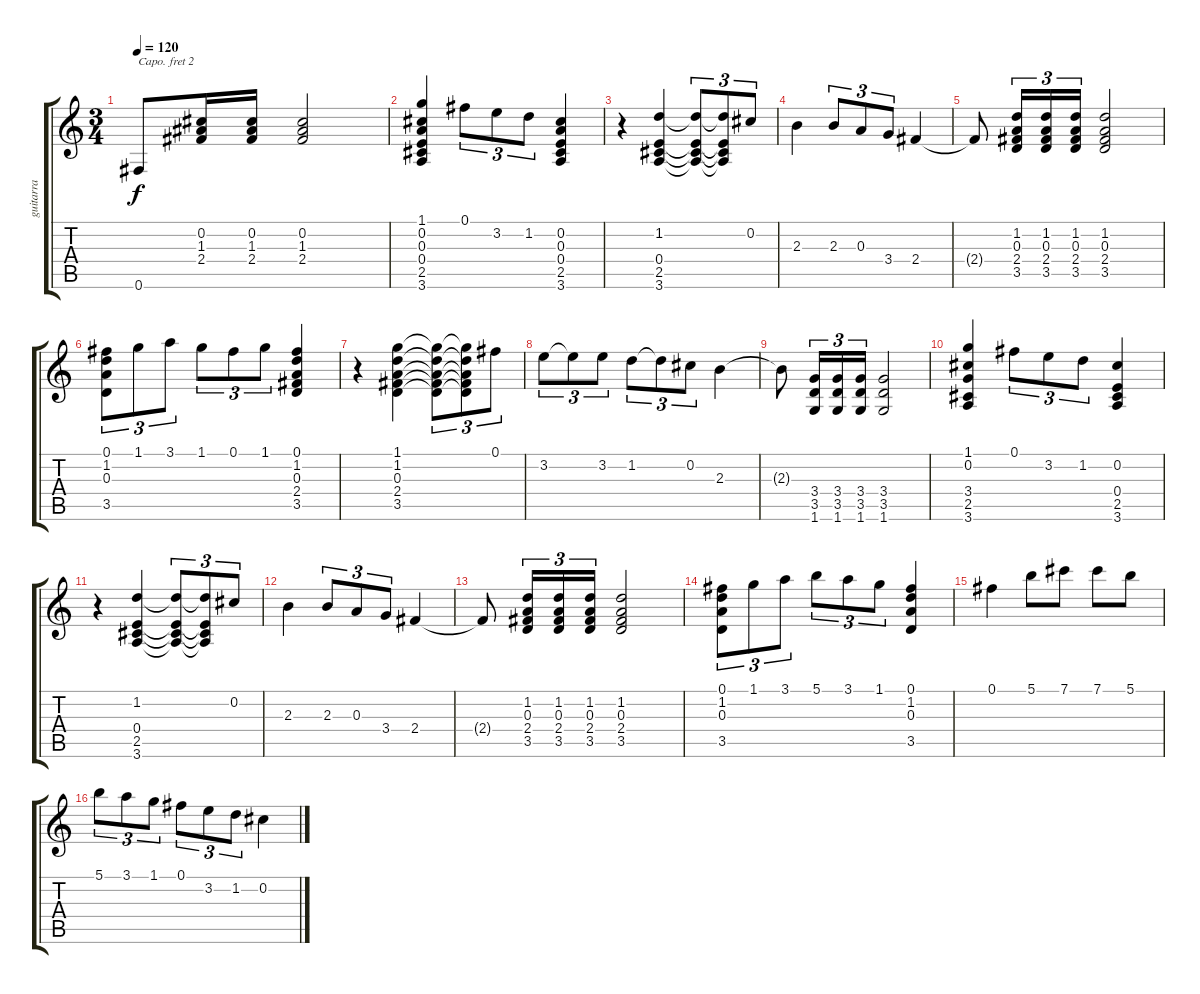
\track ("guitarra" "guitarra") {instrument acousticguitarnylon}
\staff {score tabs}
\capo 2
\tuning (E4 B3 G3 D3 A2 E2) {hide}
\ts (3 4)
\tempo 120
\clef g2
\ks c
0.6.8{dy f} (0.2 1.3 2.4).16 (0.2 1.3 2.4).16 (0.2 1.3 2.4).2 |
(1.1 0.2 0.3 0.4 2.5 3.6).4 0.1.8{tu (3 2)} 3.2.8{tu (3 2)} 1.2.8{tu (3 2)} (0.2 0.3 0.4 2.5 3.6).4 |
r.4 (1.2 0.4 2.5 3.6).4 (1.2{t} 0.4{t} 2.5{t} 3.6{t}).8{tu (3 2)} (1.2{t} 0.4{t} 2.5{t} 3.6{t}).8{tu (3 2)} 0.2.8{tu (3 2)} |
2.3.4 2.3.8{tu (3 2)} 0.3.8{tu (3 2)} 3.4.8{tu (3 2)} 2.4.4 |
2.4{t}.8 (1.2 0.3 2.4 3.5).16{tu (3 2)} (1.2 0.3 2.4 3.5).16{tu (3 2)} (1.2 0.3 2.4 3.5).16{tu (3 2)} (1.2 0.3 2.4 3.5).2 |
(0.1 1.2 0.3 3.5).8{tu (3 2)} 1.1.8{tu (3 2)} 3.1.8{tu (3 2)} 1.1.8{tu (3 2)} 0.1.8{tu (3 2)} 1.1.8{tu (3 2)} (0.1 1.2 0.3 2.4 3.5).4 |
r.4 (1.1 1.2 0.3 2.4 3.5).4 (1.1{t} 1.2{t} 0.3{t} 2.4{t} 3.5{t}).8{tu (3 2)} (1.1{t} 1.2{t} 0.3{t} 2.4{t} 3.5{t}).8{tu (3 2)} 0.1.8{tu (3 2)} |
3.2.8{tu (3 2)} 3.2{t}.8{tu (3 2)} 3.2.8{tu (3 2)} 1.2.8{tu (3 2)} 1.2{t}.8{tu (3 2)} 0.2.8{tu (3 2)} 2.3.4 |
2.3{t}.8 (3.4 3.5 1.6).16{tu (3 2)} (3.4 3.5 1.6).16{tu (3 2)} (3.4 3.5 1.6).16{tu (3 2)} (3.4 3.5 1.6).2 |
(1.1 0.2 3.4 2.5 3.6).4 0.1.8{tu (3 2)} 3.2.8{tu (3 2)} 1.2.8{tu (3 2)} (0.2 0.4 2.5 3.6).4 |
r.4 (1.2 0.4 2.5 3.6).4 (1.2{t} 0.4{t} 2.5{t} 3.6{t}).8{tu (3 2)} (1.2{t} 0.4{t} 2.5{t} 3.6{t}).8{tu (3 2)} 0.2.8{tu (3 2)} |
2.3.4 2.3.8{tu (3 2)} 0.3.8{tu (3 2)} 3.4.8{tu (3 2)} 2.4.4 |
2.4{t}.8 (1.2 0.3 2.4 3.5).16{tu (3 2)} (1.2 0.3 2.4 3.5).16{tu (3 2)} (1.2 0.3 2.4 3.5).16{tu (3 2)} (1.2 0.3 2.4 3.5).2 |
(0.1 1.2 0.3 3.5).8{tu (3 2)} 1.1.8{tu (3 2)} 3.1.8{tu (3 2)} 5.1.8{tu (3 2)} 3.1.8{tu (3 2)} 1.1.8{tu (3 2)} (0.1 1.2 0.3 3.5).4 |
0.1.4 5.1.8 7.1.8 7.1.8 5.1.8 |
5.1.8{tu (3 2)} 3.1.8{tu (3 2)} 1.1.8{tu (3 2)} 0.1.8{tu (3 2)} 3.2.8{tu (3 2)} 1.2.8{tu (3 2)} 0.2.4
